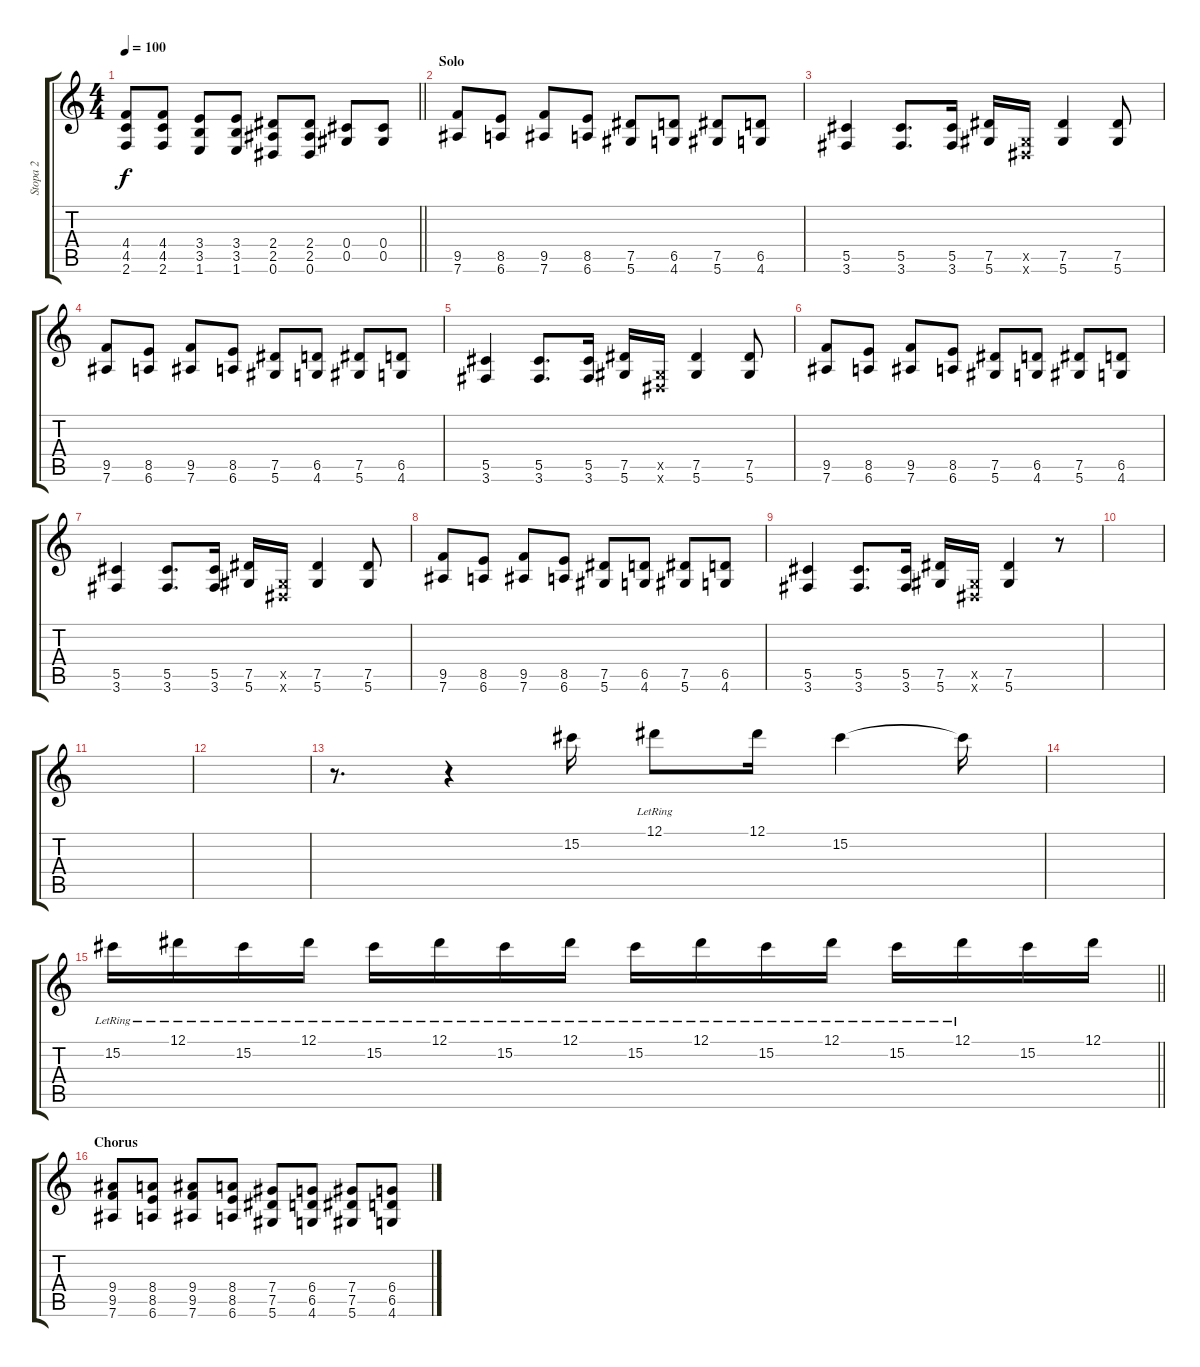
\track ("Stopa 2" "Stopa 2") {instrument overdrivenguitar}
\staff {score tabs}
\tuning (Eb4 Bb3 Gb3 Db3 Ab2 Eb2) {hide}
\ts (4 4)
\tempo 100
\clef g2
\barLineRight lightlight
\ks c
(4.4 4.5 2.6).8{dy f} (4.4 4.5 2.6).8 (3.4 3.5 1.6).8 (3.4 3.5 1.6).8 (2.4 2.5 0.6).8 (2.4 2.5 0.6).8 (0.4 0.5).8 (0.4 0.5).8 |
\section ("" "Solo")
(9.5 7.6).8 (8.5 6.6).8 (9.5 7.6).8 (8.5 6.6).8 (7.5 5.6).8 (6.5 4.6).8 (7.5 5.6).8 (6.5 4.6).8 |
(5.5 3.6).4 (5.5 3.6).8{d} (5.5 3.6).16 (7.5 5.6).16 (0.5{x} 0.6{x}).16 (7.5 5.6).4 (7.5 5.6).8 |
(9.5 7.6).8 (8.5 6.6).8 (9.5 7.6).8 (8.5 6.6).8 (7.5 5.6).8 (6.5 4.6).8 (7.5 5.6).8 (6.5 4.6).8 |
(5.5 3.6).4 (5.5 3.6).8{d} (5.5 3.6).16 (7.5 5.6).16 (0.5{x} 0.6{x}).16 (7.5 5.6).4 (7.5 5.6).8 |
(9.5 7.6).8 (8.5 6.6).8 (9.5 7.6).8 (8.5 6.6).8 (7.5 5.6).8 (6.5 4.6).8 (7.5 5.6).8 (6.5 4.6).8 |
(5.5 3.6).4 (5.5 3.6).8{d} (5.5 3.6).16 (7.5 5.6).16 (0.5{x} 0.6{x}).16 (7.5 5.6).4 (7.5 5.6).8 |
(9.5 7.6).8 (8.5 6.6).8 (9.5 7.6).8 (8.5 6.6).8 (7.5 5.6).8 (6.5 4.6).8 (7.5 5.6).8 (6.5 4.6).8 |
(5.5 3.6).4 (5.5 3.6).8{d} (5.5 3.6).16 (7.5 5.6).16 (0.5{x} 0.6{x}).16 (7.5 5.6).4 r.8 |
|
|
|
r.8{d} r.4 15.2.16 12.1{lr}.8 12.1.16 15.2.4 15.2{t}.16 |
|
\barLineRight lightlight
15.2{lr}.16 12.1{lr}.16 15.2{lr}.16 12.1{lr}.16 15.2{lr}.16 12.1{lr}.16 15.2{lr}.16 12.1{lr}.16 15.2{lr}.16 12.1{lr}.16 15.2{lr}.16 12.1{lr}.16 15.2{lr}.16 12.1{lr}.16 15.2.16 12.1.16 |
\section ("" "Chorus")
(9.4 9.5 7.6).8 (8.4 8.5 6.6).8 (9.4 9.5 7.6).8 (8.4 8.5 6.6).8 (7.4 7.5 5.6).8 (6.4 6.5 4.6).8 (7.4 7.5 5.6).8 (6.4 6.5 4.6).8
